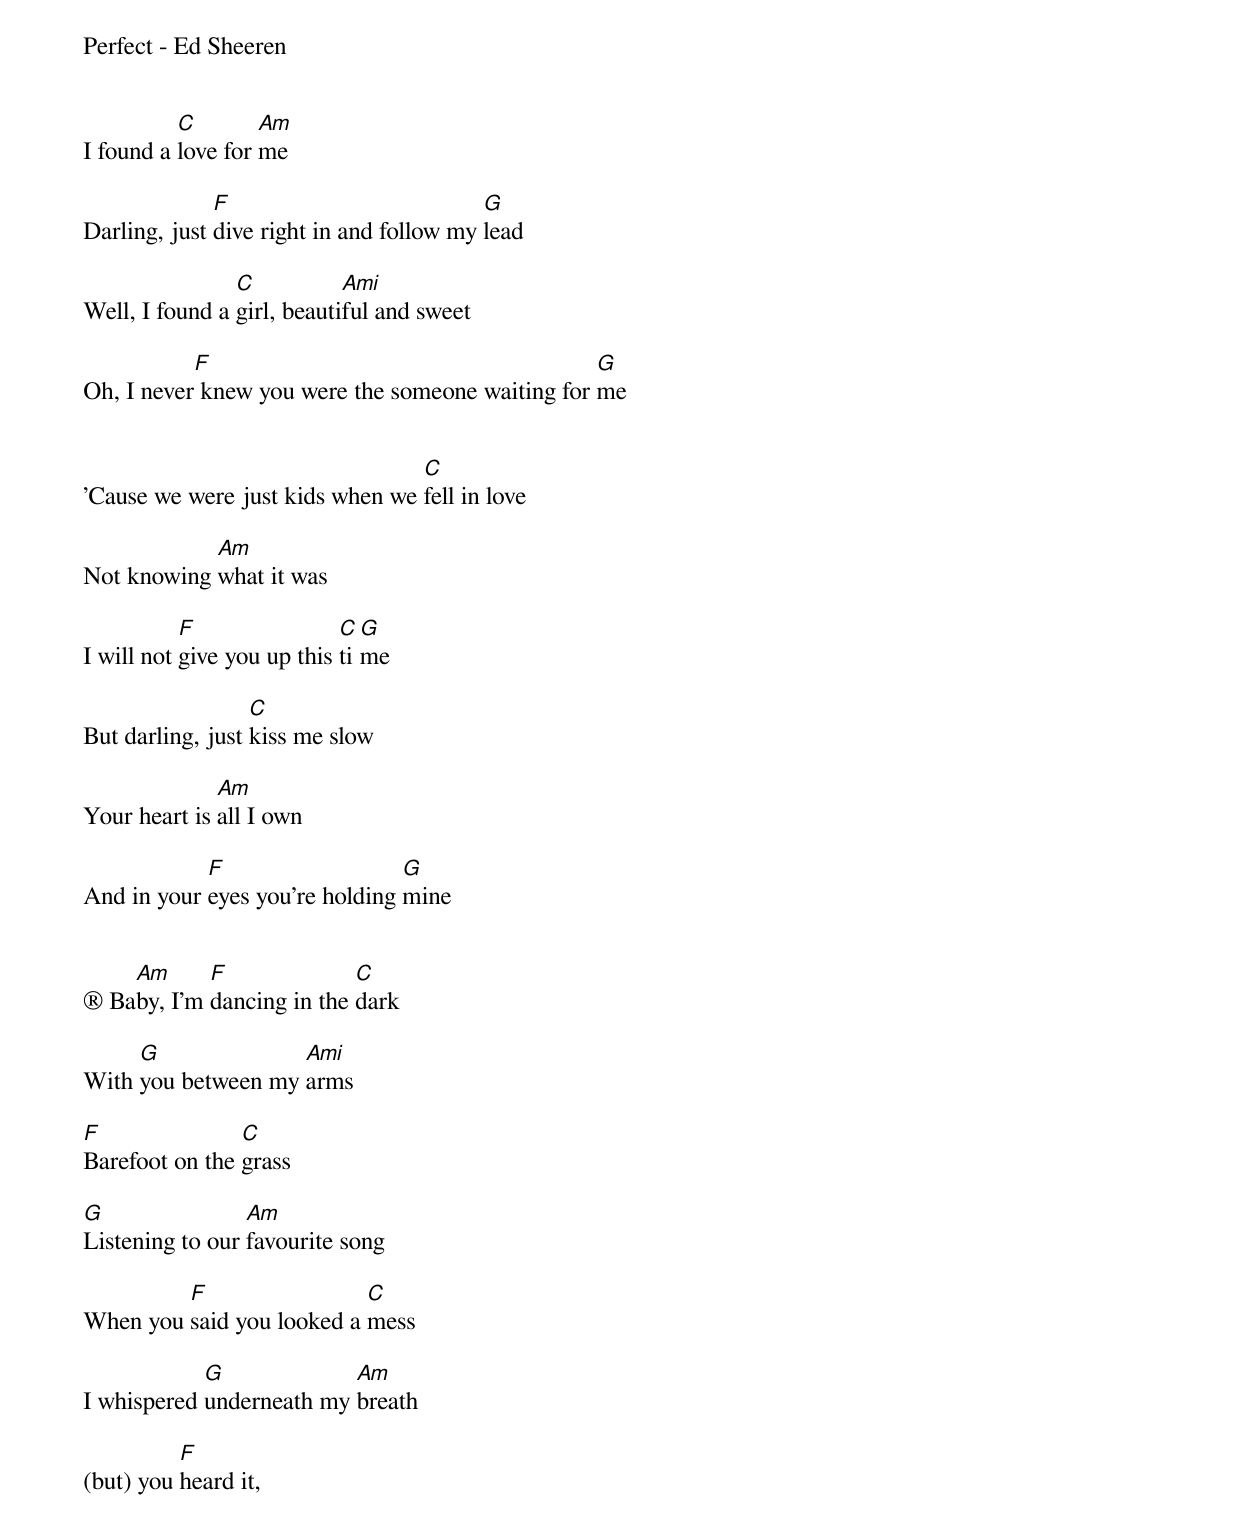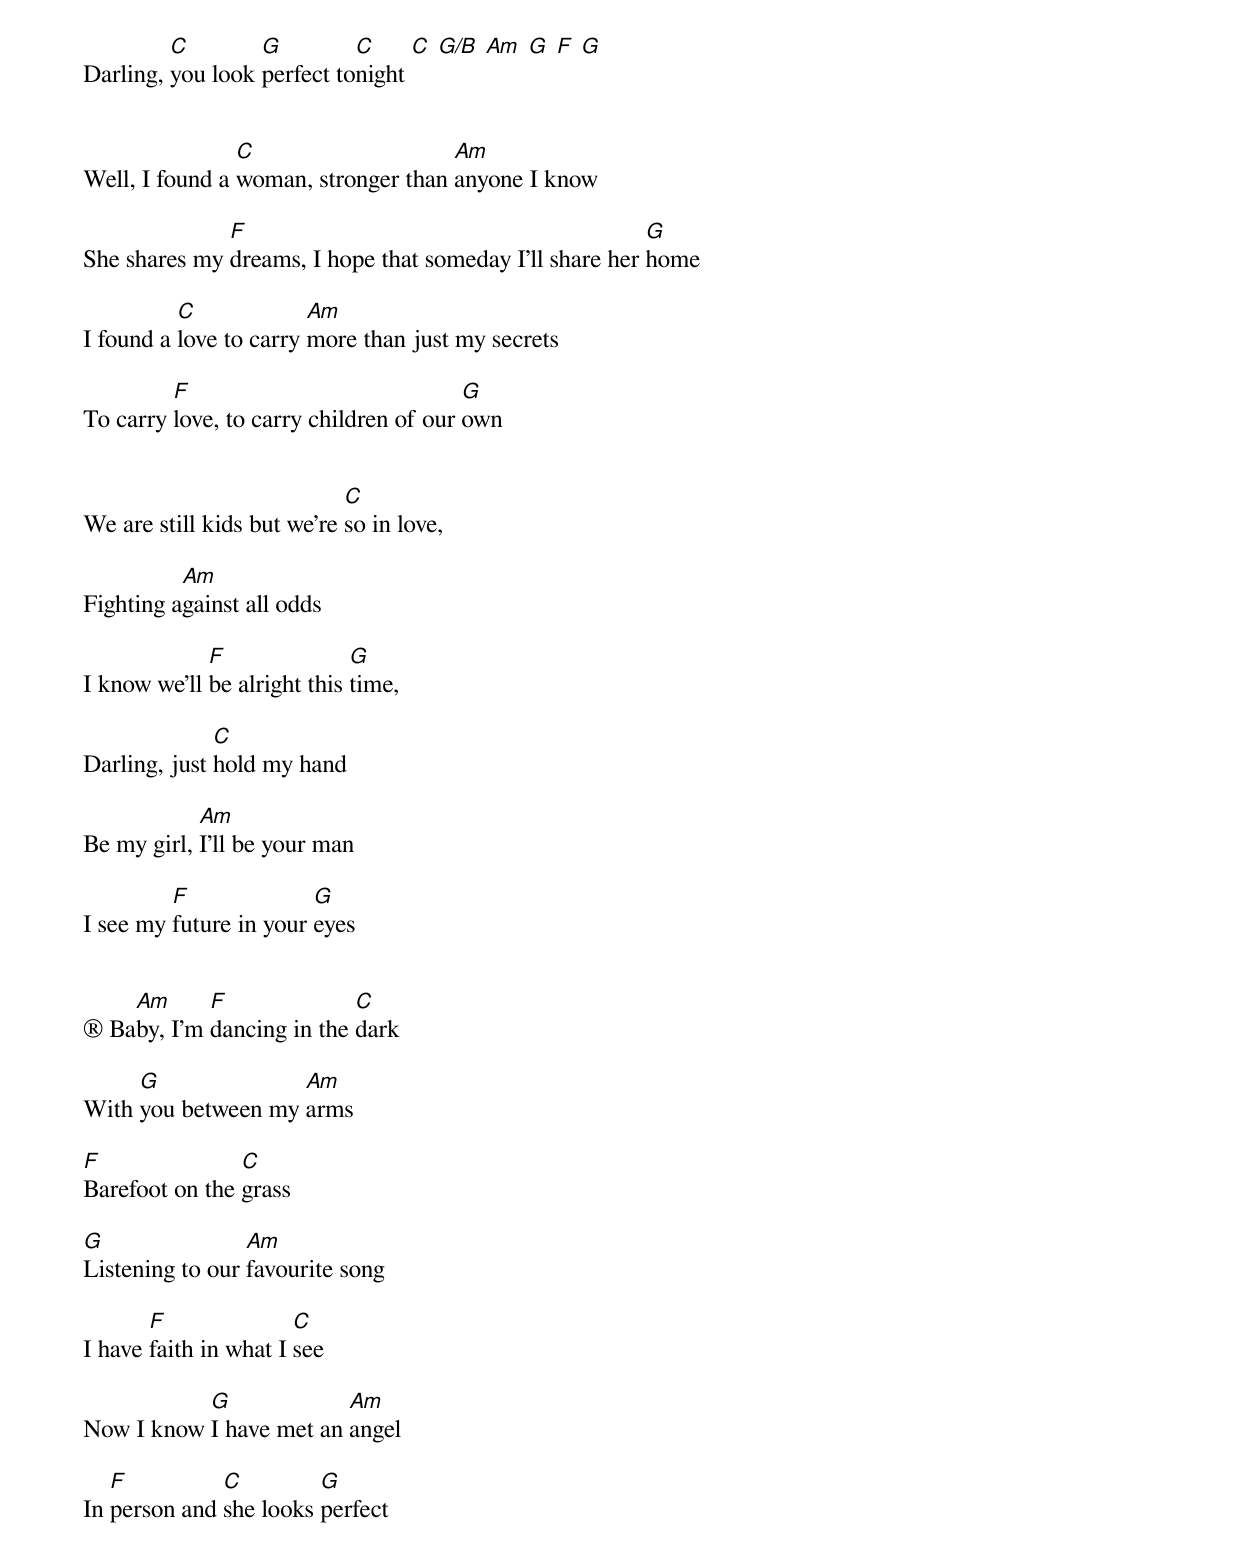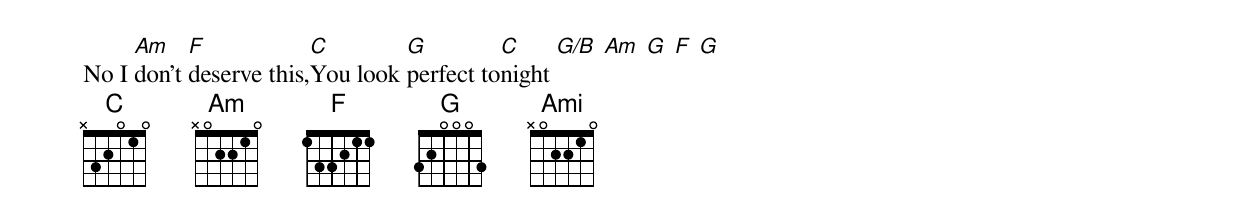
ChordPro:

Perfect - Ed Sheeren


I found a [C]love for [Am]me

Darling, just [F]dive right in and follow my [G]lead

Well, I found a [C]girl, beauti[Ami]ful and sweet

Oh, I never[F] knew you were the someone waiting for [G]me


'Cause we were just kids when we [C]fell in love

Not knowing [Am]what it was

I will not [F]give you up this [C]ti[G]me

But darling, just [C]kiss me slow

Your heart is [Am]all I own

And in your [F]eyes you're holding [G]mine


® Ba[Am]by, I'm [F]dancing in the [C]dark

With [G]you between my [Ami]arms

[F]Barefoot on the [C]grass

[G]Listening to our [Am]favourite song

When you [F]said you looked a [C]mess

I whispered [G]underneath my [Am]breath

(but) you [F]heard it,

Darling, [C]you look [G]perfect to[C]night [C] [G/B] [Am] [G] [F] [G]


Well, I found a [C]woman, stronger than [Am]anyone I know

She shares my [F]dreams, I hope that someday I'll share her [G]home

I found a [C]love to carry [Am]more than just my secrets

To carry [F]love, to carry children of our [G]own


We are still kids but we're [C]so in love,

Fighting a[Am]gainst all odds

I know we'll [F]be alright this [G]time,

Darling, just [C]hold my hand

Be my girl, [Am]I'll be your man

I see my [F]future in your [G]eyes


® Ba[Am]by, I'm [F]dancing in the [C]dark

With [G]you between my [Am]arms

[F]Barefoot on the [C]grass

[G]Listening to our [Am]favourite song

I have [F]faith in what I [C]see

Now I know [G]I have met an [Am]angel

In [F]person and [C]she looks [G]perfect

No I [Am]don't [F]deserve this,[C]You look [G]perfect to[C]night [G/B] [Am] [G] [F] [G]
